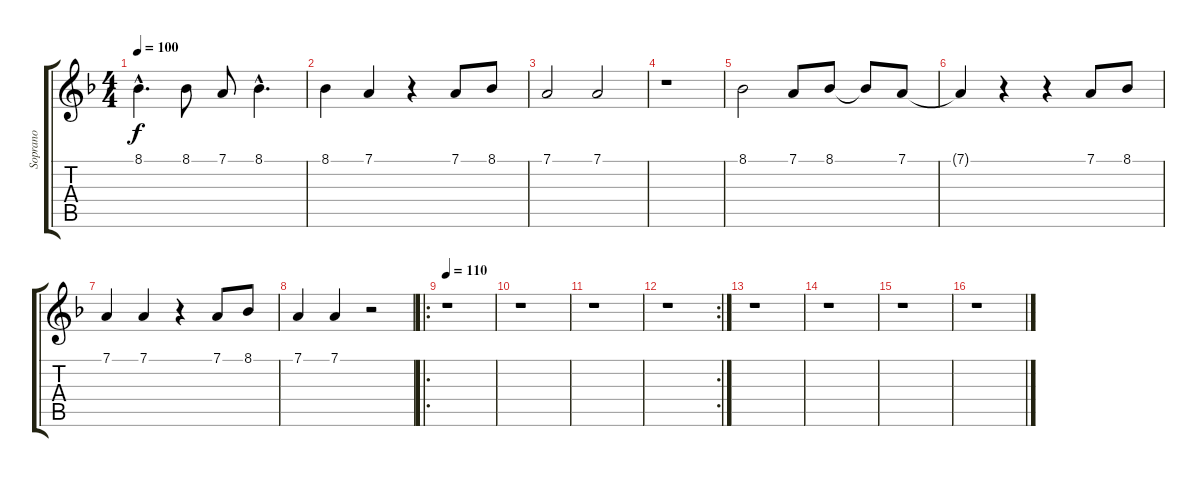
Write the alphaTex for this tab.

\track ("Soprano" "Soprano") {instrument voiceoohs}
\staff {score tabs}
\tuning (D4 A3 F3 C3 G2 D2) {hide}
\ts (4 4)
\tempo 100
\clef g2
\ks dminor
8.1{hac}.4{d dy f} 8.1.8 7.1.8 8.1{hac}.4{d} |
8.1.4 7.1.4 r.4 7.1.8 8.1.8 |
7.1.2 7.1.2 |
r.1 |
8.1.2 7.1.8 8.1.8 8.1{t}.8 7.1.8 |
7.1{t}.4 r.4 r.4 7.1.8 8.1.8 |
7.1.4 7.1.4 r.4 7.1.8 8.1.8 |
7.1.4 7.1.4 r.2 |
\ro
\tempo 110
r.1 |
r.1 |
r.1 |
\rc 2
r.1 |
r.1 |
r.1 |
r.1 |
r.1
